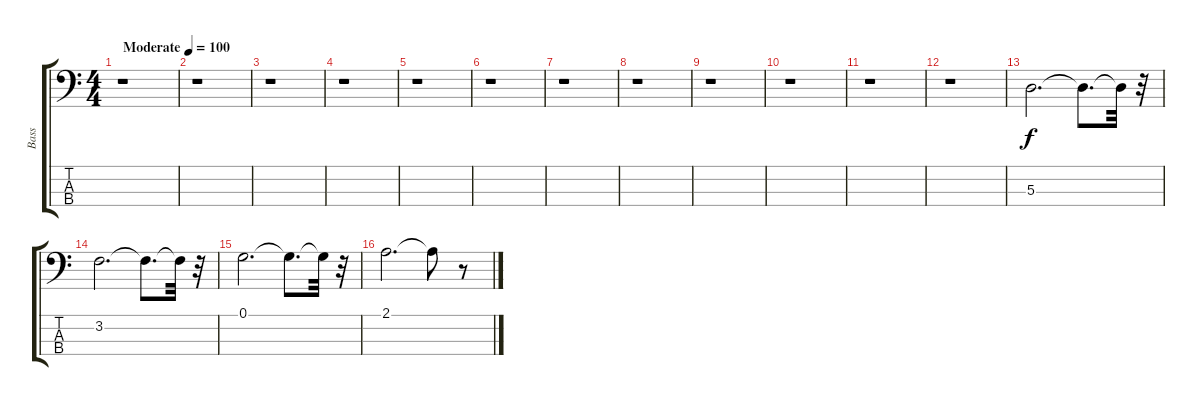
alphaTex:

\track ("Bass" "Bass") {instrument fretlessbass}
\staff {score tabs}
\tuning (G2 D2 A1 E1) {hide}
\ts (4 4)
\tempo (100 "Moderate")
\clef f4
\ks c
r.1{dy f instrument fretlessbass} |
r.1 |
r.1 |
r.1 |
r.1 |
r.1 |
r.1 |
r.1 |
r.1 |
r.1 |
r.1 |
r.1 |
5.3.2{d} 5.3{t}.8{d} 5.3{t}.32 r.32 |
3.2.2{d} 3.2{t}.8{d} 3.2{t}.32 r.32 |
0.1.2{d} 0.1{t}.8{d} 0.1{t}.32 r.32 |
2.1.2{d} 2.1{t}.8 r.8
